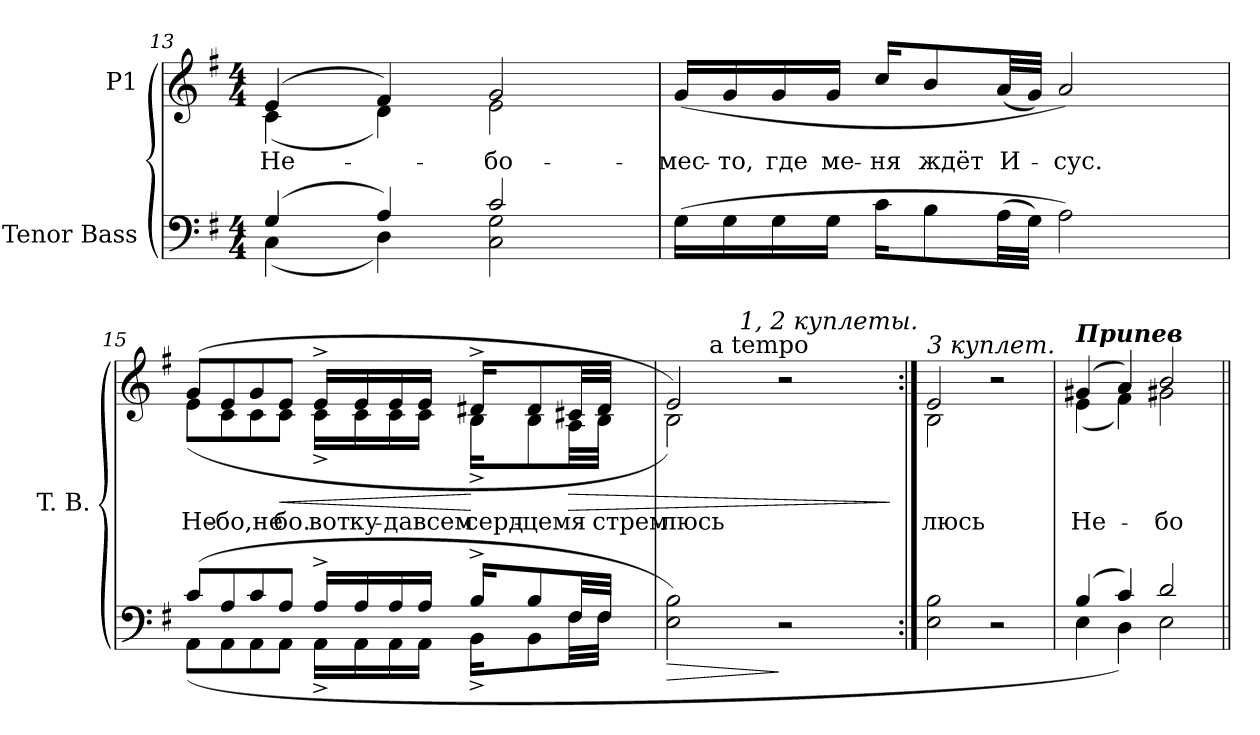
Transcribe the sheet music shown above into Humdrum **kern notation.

**kern	**dynam	**kern	**text	**dynam
*part2	*part2	*part1	*part1	*part1
*staff2	*staff2	*staff1	*staff1	*staff1
*I"Tenor Bass	*	*I"P1	*	*
*I'T. B.	*	*	*	*
!!LO:PB:g=z
*clefF4	*	*clefG2	*	*
*k[f#]	*	*k[f#]	*	*
*e:	*	*e:	*	*
*M4/4	*	*M4/4	*	*
=13	=13	=13	=13	=13
*^	*	*	*	*
!	!	!	!	!LO:LY:b:color=#000000	!
*	*	*	*^	*	*
(4Gi/	(4Ci\	.	(4ei/	(4ci\	Не-	.
4Ai/)	4Di\)	.	4f#i/)	4di\)	.	.
!	!	!	!	!	!LO:LY:b:color=#000000	!
2ci/	2Ci\ 2Gi	.	2gi/	2ei\	-бо-	.
*v	*v	*	*	*	*	*
*	*	*v	*v	*	*
=14	=14	=14	=14	=14
*^	*	*^	*	*
!	!	!	!	!	!LO:LY:b:color=#000000	!
*v	*v	*	*	*	*	*
*	*	*v	*v	*	*
(16Gi\LL	.	(16gi/LL	-мес-	.
!	!	!	!LO:LY:b:color=#000000	!
16Gi\	.	16gi/	-то,	.
!	!	!	!LO:LY:b:color=#000000	!
16Gi\	.	16gi/	где	.
!	!	!	!LO:LY:b:color=#000000	!
16Gi\JJ	.	16gi/JJ	ме-	.
!	!	!	!LO:LY:b:color=#000000	!
16ci\KL	.	16cci/KL	-ня	.
!	!	!	!LO:LY:b:color=#000000	!
8Bi\	.	8bi/	ждёт	.
!	!	!	!LO:LY:b:color=#000000	!
(32Ai\LL	.	(32ai/LL	И-	.
32Gi\JJJ)	.	32gi/JJJ)	.	.
!	!	!	!LO:LY:b:color=#000000	!
2Ai\)	.	2ai/)	-сус.	.
!!LO:LB:g=z
=15	=15	=15	=15	=15
*^	*	*	*	*
!	!	!	!LO:TX:t=rit.	!	!
!	!	!	!	!LO:LY:b:color=#000000	!
*	*	*	*^	*	*
(8ci/L	(8AAi\L	.	(8gi/L	(8ei\L	Не-	.
!	!	!	!	!	!LO:LY:b:color=#000000	!
8Ai/	8AAi\	.	8ei/	8ci\	-бо,не	.
8ci/	8AAi\	.	8gi/	8ci\	.	.
!	!	!	!	!	!LO:LY:b:color=#000000	!LO:HP:b
8Ai/J	8AAi\J	.	8ei/J	8ci\J	бо.	<
!	!	!	!	!	!LO:LY:b:color=#000000	!
16A^i/LL	16AA^i\LL	.	16e^i/LL	16c^i\LL	вот	.
!	!	!	!	!	!LO:LY:b:color=#000000	!
16Ai/	16AAi\	.	16ei/	16ci\	ку-	.
!	!	!	!	!	!LO:LY:b:color=#000000	!
16Ai/	16AAi\	.	16ei/	16ci\	-да	.
!	!	!	!	!	!LO:LY:b:color=#000000	!
16Ai/JJ	16AAi\JJ	.	16ei/JJ	16ci\JJ	всем	.
!	!	!	!	!	!LO:LY:b:color=#000000	!
16B^i/KL	16BB^i\KL	.	16d#X^i/KL	16B^i\KL	серд-	[
!	!	!	!	!	!LO:LY:b:color=#000000	!
8Bi/	8BBi\	.	8d#i/	8Bi\	-цем	.
!	!	!	!	!	!LO:LY:b:color=#000000	!LO:HP:b
32F#i/LL	32F#i\LL	.	32c#Xi/LL	32Ai\LL	я	>
!	!	!	!	!	!LO:LY:b:color=#000000	!
32F#i/JJJ	32F#i\JJJ	.	32d#i/JJJ	32Bi\JJJ	стрем-	.
=16	=16	=16	=16	=16	=16	=16
!	!	!LO:HP:b	!	!	!	!
*v	*v	*	*	*	*	*
*	*	*v	*v	*	*
*^	*	*^	*	*
!	!	!	!	!	!LO:LY:b:color=#000000	!
*v	*v	*	*^	*^	*	*
2Ei\ 2Bi)	>	2ei/)	2Bi\)	8ryy	4ryy	-люсь	.
.	.	.	.	32.ryy	.	.	.
!	!	!	!	!LO:TX:a:t=a tempo	!	!	!
.	.	.	.	2ryy	.	.	.
.	.	.	.	.	64.ryy	.	.
!	!	!	!	!	!LO:TX:a:i:t=1, 2 куплеты.	!	!
.	.	.	.	.	2ryy	.	.
2r	]	2r	2ryy	.	.	.	.
.	.	.	.	4ryy	.	.	.
.	.	.	.	.	8ryy	.	.
.	.	.	.	.	16ryy	.	.
.	.	.	.	16ryy	.	.	.
.	.	.	.	.	32ryy	.	.
.	.	.	.	64ryy	.	.	.
.	.	.	.	.	128ryy	.	.
.	.	.	.	.	.	.	]
*	*	*v	*v	*v	*v	*	*
=17:|!	=17:|!	=17:|!	=17:|!	=17:|!
*	*	*^	*	*
*	*	*	*^	*	*
*	*	*	*	*^	*	*
!	!	!LO:TX:a:i:t=3 куплет.	!	!	!	!	!
!	!	!	!	!	!	!LO:LY:b:color=#000000	!
*	*	*	*v	*v	*v	*	*
2Ei\ 2Bi	.	2ei/	2Bi\	люсь	.
2r	.	2r	2ryy	.	.
!!LO:LB:g=z	!!
=18	=18	=18	=18	=18	=18
*^	*	*	*	*	*
!	!	!	!LO:TX:a:Bi:t=Припев	!	!	!
!	!	!	!	!	!LO:LY:b:color=#000000	!
(4Bi/	4Ei\	.	(4g#Xi/	(4ei\	Не-	.
4ci/)	4Di\)	.	4ai/)	4f#i\)	.	.
!	!	!	!	!	!LO:LY:b:color=#000000	!
2di/	2Ei\	.	2bi/	2g#Xi\	-бо-	.
*v	*v	*	*	*	*	*
*	*	*v	*v	*	*
=||	=||	=||	=||	=||
*-	*-	*-	*-	*-
